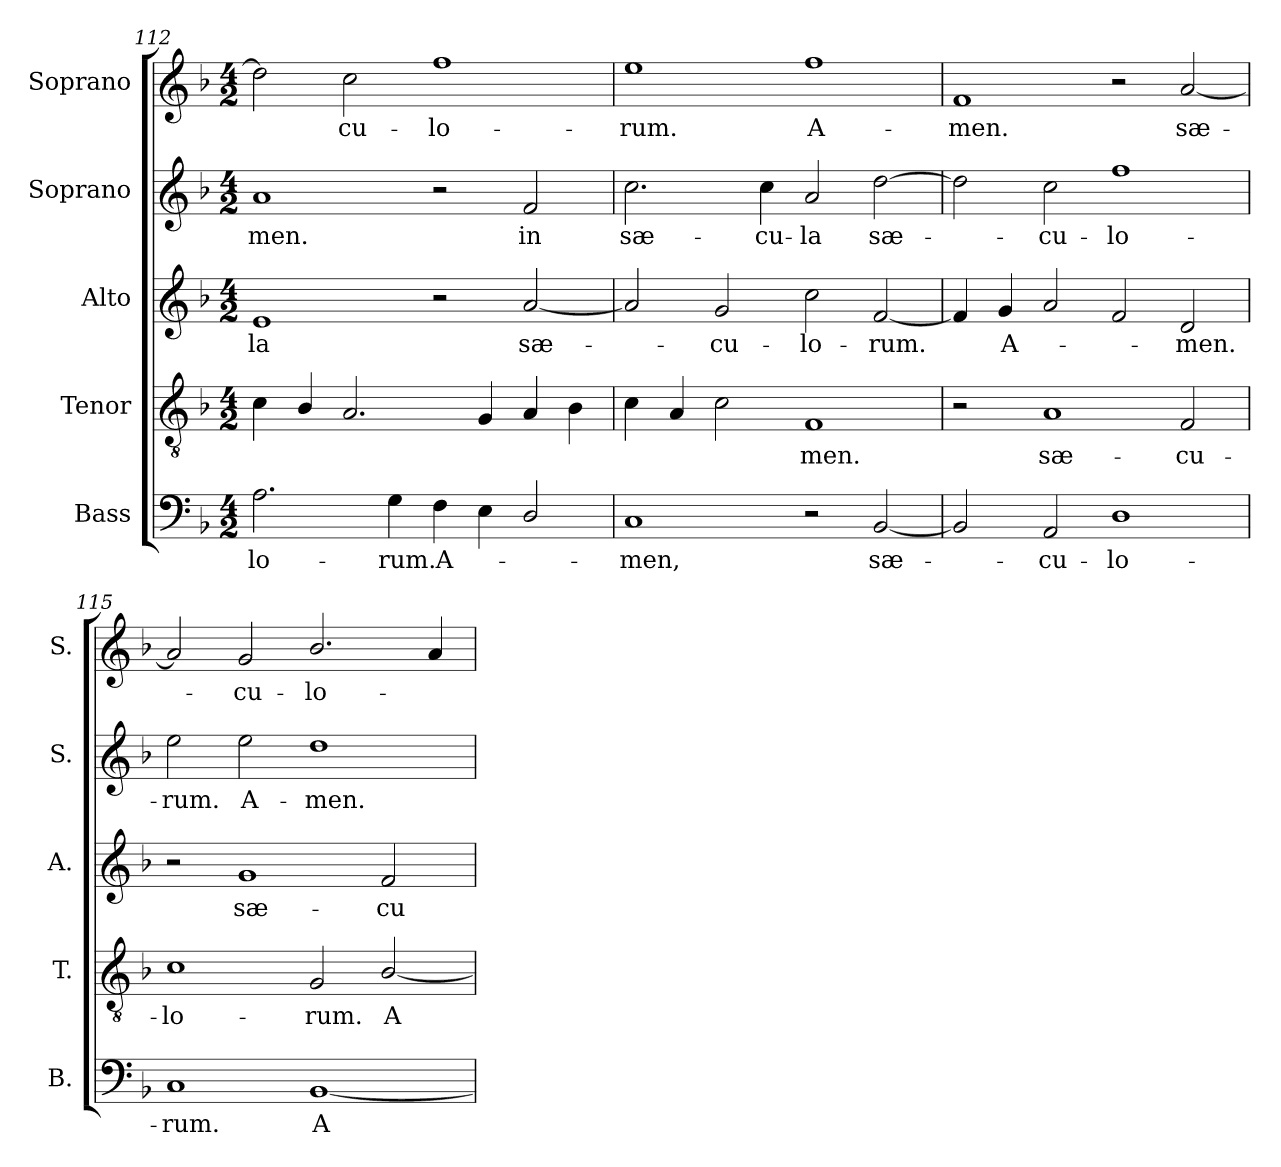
**kern	**text	**kern	**text	**kern	**text	**kern	**text	**kern	**text
*part5	*part5	*part4	*part4	*part3	*part3	*part2	*part2	*part1	*part1
*staff5	*staff5	*staff4	*staff4	*staff3	*staff3	*staff2	*staff2	*staff1	*staff1
*I"Bass	*	*I"Tenor	*	*I"Alto	*	*I"Soprano	*	*I"Soprano	*
*I'B.	*	*I'T.	*	*I'A.	*	*I'S.	*	*I'S.	*
*clefF4	*	*clefGv2	*	*clefG2	*	*clefG2	*	*clefG2	*
*	*	*ITrd7c12	*	*	*	*	*	*	*
*k[b-]	*	*k[b-]	*	*k[b-]	*	*k[b-]	*	*k[b-]	*
*F:	*	*F:	*	*F:	*	*F:	*	*F:	*
*M4/2	*	*M4/2	*	*M4/2	*	*M4/2	*	*M4/2	*
=112	=112	=112	=112	=112	=112	=112	=112	=112	=112
!	!LO:LY:b:color=#000000	!	!	!	!	!	!	!	!
!	!	!	!	!	!LO:LY:b:color=#000000	!	!	!	!
!	!	!	!	!	!	!	!LO:LY:b:color=#000000	!	!
2.Ai\	-lo-	4Ci\	.	1ei	-la	1ai	-men.	2ddi\]	.
.	.	4BB-i/	.	.	.	.	.	.	.
!	!	!	!	!	!	!	!	!	!LO:LY:b:color=#000000
.	.	2.AAi/	.	.	.	.	.	2cci\	-cu-
!	!LO:LY:b:color=#000000	!	!	!	!	!	!	!	!
4Gi\	-rum.	.	.	.	.	.	.	.	.
!	!LO:LY:b:color=#000000	!	!	!	!	!	!	!	!
!	!	!	!	!	!	!	!	!	!LO:LY:b:color=#000000
4Fi\	A-	.	.	2r	.	2r	.	1ffi	-lo-
4Ei\	.	4GGi/	.	.	.	.	.	.	.
!	!	!	!	!	!LO:LY:b:color=#000000	!	!	!	!
!	!	!	!	!	!	!	!LO:LY:b:color=#000000	!	!
2Di/	.	4AAi/	.	[2ai/	sæ-	2fi/	in	.	.
.	.	4BB-i\	.	.	.	.	.	.	.
=113	=113	=113	=113	=113	=113	=113	=113	=113	=113
!	!LO:LY:b:color=#000000	!	!	!	!	!	!	!	!
!	!	!	!	!	!	!	!LO:LY:b:color=#000000	!	!
!	!	!	!	!	!	!	!	!	!LO:LY:b:color=#000000
1Ci	-men,	4Ci\	.	2ai/]	.	2.cci\	sæ-	1eei	-rum.
.	.	4AAi/	.	.	.	.	.	.	.
!	!	!	!	!	!LO:LY:b:color=#000000	!	!	!	!
.	.	2Ci\	.	2gi/	-cu-	.	.	.	.
!	!	!	!	!	!	!	!LO:LY:b:color=#000000	!	!
.	.	.	.	.	.	4cci\	-cu-	.	.
!	!	!	!LO:LY:b:color=#000000	!	!	!	!	!	!
!	!	!	!	!	!LO:LY:b:color=#000000	!	!	!	!
!	!	!	!	!	!	!	!LO:LY:b:color=#000000	!	!
!	!	!	!	!	!	!	!	!	!LO:LY:b:color=#000000
2r	.	1FFi	-men.	2cci\	-lo-	2ai/	-la	1ffi	A-
!	!LO:LY:b:color=#000000	!	!	!	!	!	!	!	!
!	!	!	!	!	!LO:LY:b:color=#000000	!	!	!	!
!	!	!	!	!	!	!	!LO:LY:b:color=#000000	!	!
[2BB-i/	sæ-	.	.	[2fi/	-rum.	[2ddi\	sæ-	.	.
!!LO:LB:g=z
=114	=114	=114	=114	=114	=114	=114	=114	=114	=114
!	!	!	!	!	!	!	!	!	!LO:LY:b:color=#000000
2BB-i/]	.	2r	.	4fi/]	.	2ddi\]	.	1fi	-men.
!	!	!	!	!	!LO:LY:b:color=#000000	!	!	!	!
.	.	.	.	4gi/	A-	.	.	.	.
!	!LO:LY:b:color=#000000	!	!	!	!	!	!	!	!
!	!	!	!LO:LY:b:color=#000000	!	!	!	!	!	!
!	!	!	!	!	!	!	!LO:LY:b:color=#000000	!	!
2AAi/	-cu-	1AAi	sæ-	2ai/	.	2cci\	-cu-	.	.
!	!LO:LY:b:color=#000000	!	!	!	!	!	!	!	!
!	!	!	!	!	!	!	!LO:LY:b:color=#000000	!	!
1Di	-lo-	.	.	2fi/	.	1ffi	-lo-	2r	.
!	!	!	!LO:LY:b:color=#000000	!	!	!	!	!	!
!	!	!	!	!	!LO:LY:b:color=#000000	!	!	!	!
!	!	!	!	!	!	!	!	!	!LO:LY:b:color=#000000
.	.	2FFi/	-cu-	2di/	-men.	.	.	[2ai/	sæ-
=115	=115	=115	=115	=115	=115	=115	=115	=115	=115
!	!LO:LY:b:color=#000000	!	!	!	!	!	!	!	!
!	!	!	!LO:LY:b:color=#000000	!	!	!	!	!	!
!	!	!	!	!	!	!	!LO:LY:b:color=#000000	!	!
1Ci	-rum.	1Ci	-lo-	2r	.	2eei\	-rum.	2ai/]	.
!	!	!	!	!	!LO:LY:b:color=#000000	!	!	!	!
!	!	!	!	!	!	!	!LO:LY:b:color=#000000	!	!
!	!	!	!	!	!	!	!	!	!LO:LY:b:color=#000000
.	.	.	.	1gi	sæ-	2eei\	A-	2gi/	-cu-
!	!LO:LY:b:color=#000000	!	!	!	!	!	!	!	!
!	!	!	!LO:LY:b:color=#000000	!	!	!	!	!	!
!	!	!	!	!	!	!	!LO:LY:b:color=#000000	!	!
!	!	!	!	!	!	!	!	!	!LO:LY:b:color=#000000
[1BB-i	A-	2GGi/	-rum.	.	.	1ddi	-men.	2.b-i/	-lo-
!	!	!	!LO:LY:b:color=#000000	!	!	!	!	!	!
!	!	!	!	!	!LO:LY:b:color=#000000	!	!	!	!
.	.	[2BB-i/	A-	2fi/	-cu-	.	.	.	.
.	.	.	.	.	.	.	.	4ai/	.
=	=	=	=	=	=	=	=	=	=
*-	*-	*-	*-	*-	*-	*-	*-	*-	*-
